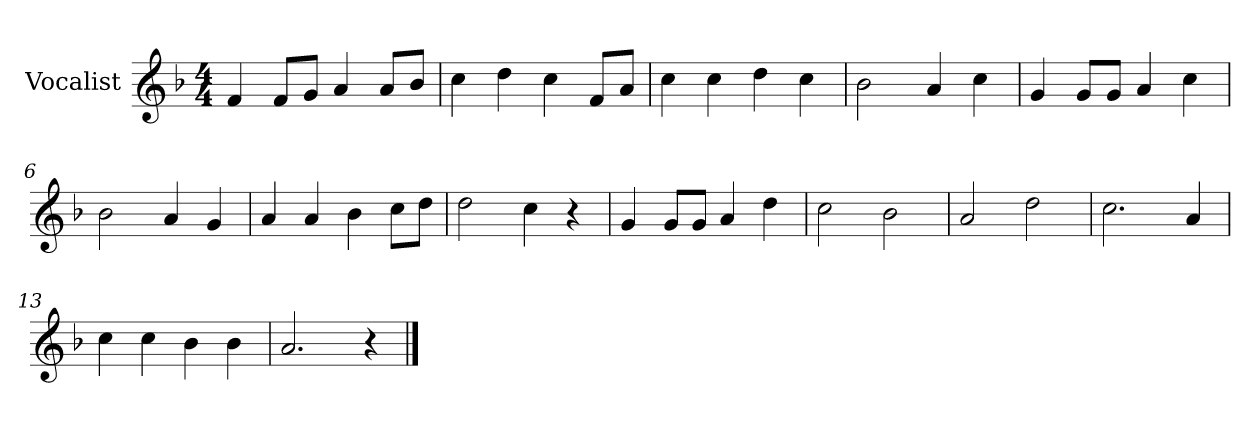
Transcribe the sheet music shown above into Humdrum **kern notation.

**kern
*part1
*staff1
*I"Vocalist
*k[b-]
*F:
*M4/4
=1
4f
8fL
8gJ
4a
8aL
8b-J
=2
4cc
4dd
4cc
8fL
8aJ
=3
4cc
4cc
4dd
4cc
=4
2b-
4a
4cc
=5
4g
8gL
8gJ
4a
4cc
=6
2b-
4a
4g
=7
4a
4a
4b-
8ccL
8ddJ
=8
2dd
4cc
4r
=9
4g
8gL
8gJ
4a
4dd
=10
2cc
2b-
=11
2a
2dd
=12
2.cc
4a
=13
4cc
4cc
4b-
4b-
=14
2.a
4r
==
*-
